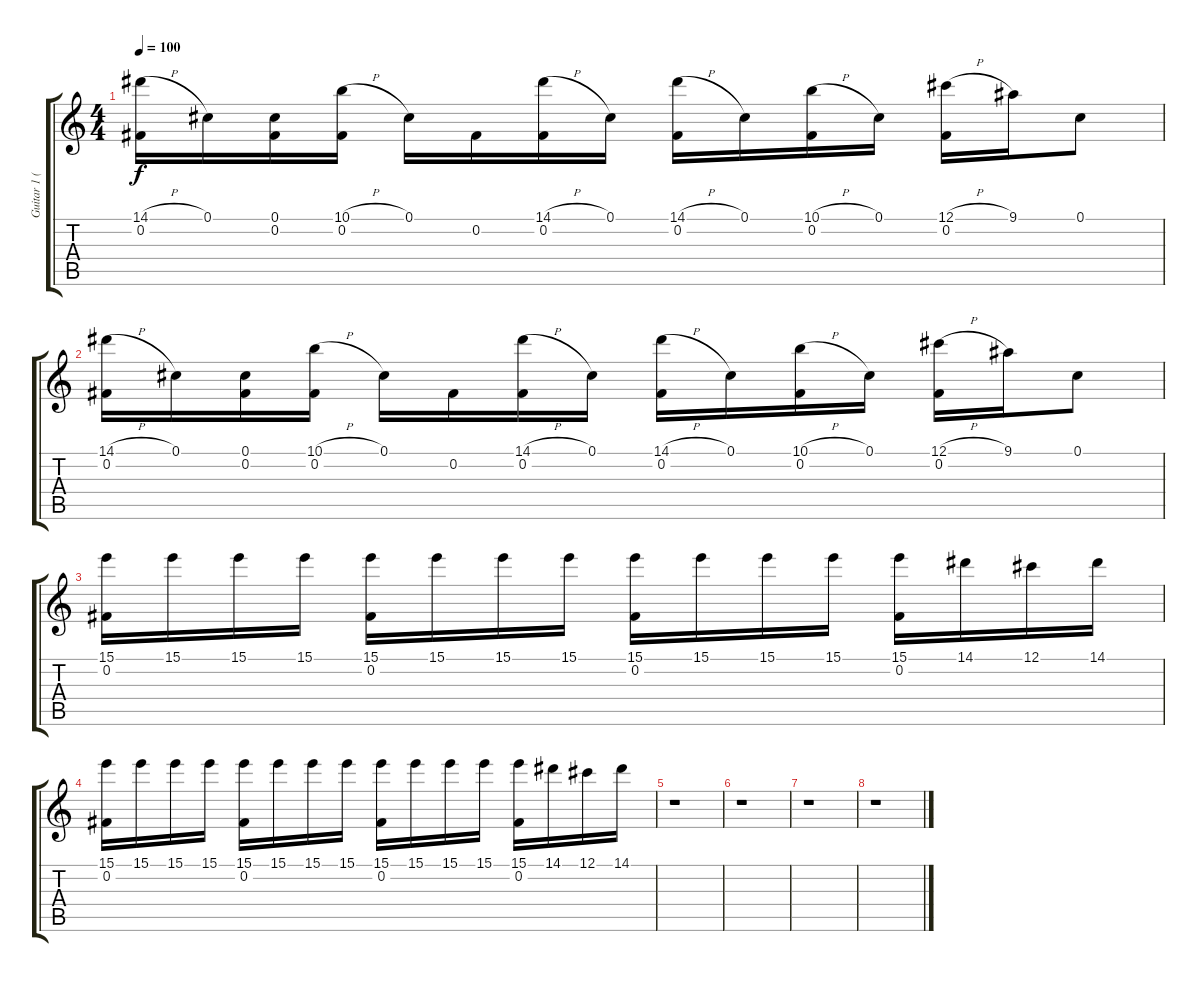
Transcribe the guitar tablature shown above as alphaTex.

\track ("Guitar 1 (delay 450ms)" "Guitar 1 (") {instrument overdrivenguitar}
\staff {score tabs}
\tuning (Db4 Gb3 Gb3 Db3 Gb2 Db2) {hide}
\ts (4 4)
\tempo 100
\clef g2
\ks c
(14.1{h} 0.2).16{dy f} 0.1.16 (0.1 0.2).16 (10.1{h} 0.2).16 0.1.16 0.2.16 (14.1{h} 0.2).16 0.1.16 (14.1{h} 0.2).16 0.1.16 (10.1{h} 0.2).16 0.1.16 (12.1{h} 0.2).16 9.1.16 0.1.8 |
(14.1{h} 0.2).16 0.1.16 (0.1 0.2).16 (10.1{h} 0.2).16 0.1.16 0.2.16 (14.1{h} 0.2).16 0.1.16 (14.1{h} 0.2).16 0.1.16 (10.1{h} 0.2).16 0.1.16 (12.1{h} 0.2).16 9.1.16 0.1.8 |
(15.1 0.2).16 15.1.16 15.1.16 15.1.16 (15.1 0.2).16 15.1.16 15.1.16 15.1.16 (15.1 0.2).16 15.1.16 15.1.16 15.1.16 (15.1 0.2).16 14.1.16 12.1.16 14.1.16 |
(15.1 0.2).16 15.1.16 15.1.16 15.1.16 (15.1 0.2).16 15.1.16 15.1.16 15.1.16 (15.1 0.2).16 15.1.16 15.1.16 15.1.16 (15.1 0.2).16 14.1.16 12.1.16 14.1.16 |
r.1 |
r.1 |
r.1 |
r.1
